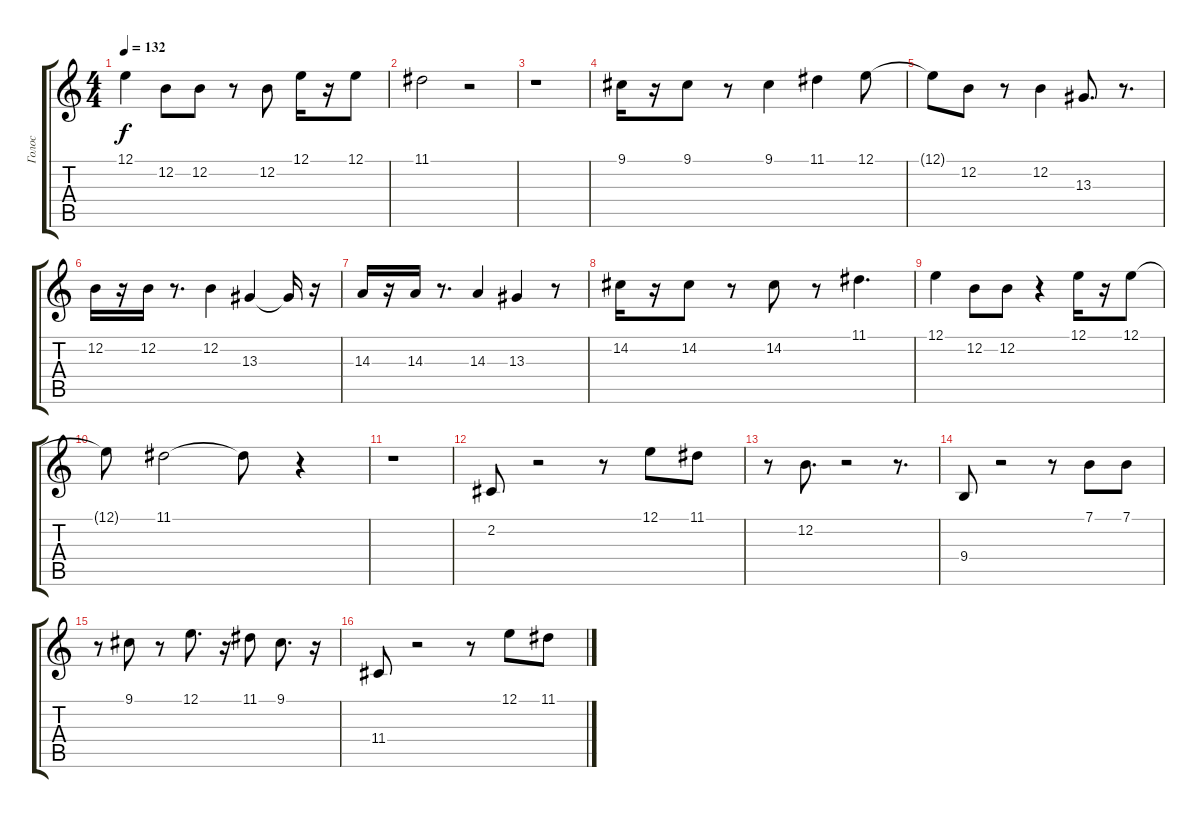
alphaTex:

\track ("Голос" "Голос") {instrument lead2sawtooth}
\staff {score tabs}
\tuning (E4 B3 G3 D3 A2 E2) {hide}
\ts (4 4)
\tempo 132
\clef g2
\ks c
12.1.4{dy f} 12.2.8 12.2.8 r.8 12.2.8 12.1.16 r.16 12.1.8 |
11.1.2 r.2 |
r.1 |
9.1.16 r.16 9.1.8 r.8 9.1.4 11.1.4 12.1.8 |
12.1{t}.8 12.2.8 r.8 12.2.4 13.3.8{d} r.8{d} |
12.2.16 r.16 12.2.16 r.8{d} 12.2.4 13.3.4 13.3{t}.16 r.16 |
14.3.16 r.16 14.3.16 r.8{d} 14.3.4 13.3.4 r.8 |
14.2.16 r.16 14.2.8 r.8 14.2.8 r.8 11.1.4{d} |
12.1.4 12.2.8 12.2.8 r.4 12.1.16 r.16 12.1.8 |
12.1{t}.8 11.1.2 11.1{t}.8 r.4 |
r.1 |
2.2.8 r.2 r.8 12.1.8 11.1.8 |
r.8 12.2.8{d} r.2 r.8{d} |
9.4.8 r.2 r.8 7.1.8 7.1.8 |
r.8 9.1.8 r.8 12.1.8{d} r.16 11.1.8 9.1.8{d} r.16 |
11.4.8 r.2 r.8 12.1.8 11.1.8
